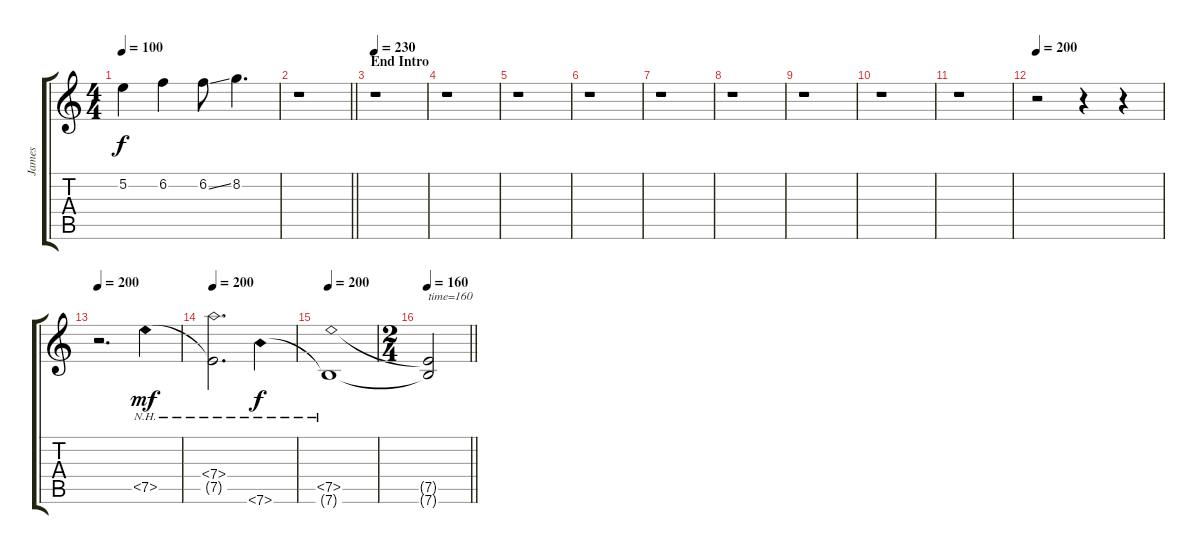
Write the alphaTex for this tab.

\track ("James" "James") {instrument distortionguitar}
\staff {score tabs}
\tuning (E4 B3 G3 D3 A2 E2) {hide}
\ts (4 4)
\tempo 100
\clef g2
\ks c
5.2.4{dy f} 6.2.4 6.2{ss}.8 8.2.4{d} |
\barLineRight lightlight
r.1 |
\section ("" "End Intro")
\tempo 230
r.1 |
r.1 |
r.1 |
r.1 |
r.1 |
r.1 |
r.1 |
r.1 |
r.1 |
\tempo 200
r.2{volume 13} r.4 r.4 |
\tempo 200
r.2{d} 7.5{nh}.4{dy mf} |
\tempo 200
(7.4{nh} 7.5{t}).2{d} 7.6{nh}.4{dy f} |
\tempo 200
(7.5{nh} 7.6{t}).1 |
\ts (2 4)
\tempo 160
\barLineRight lightlight
(7.5{t} 7.6{t}).2{txt "time=160"}
